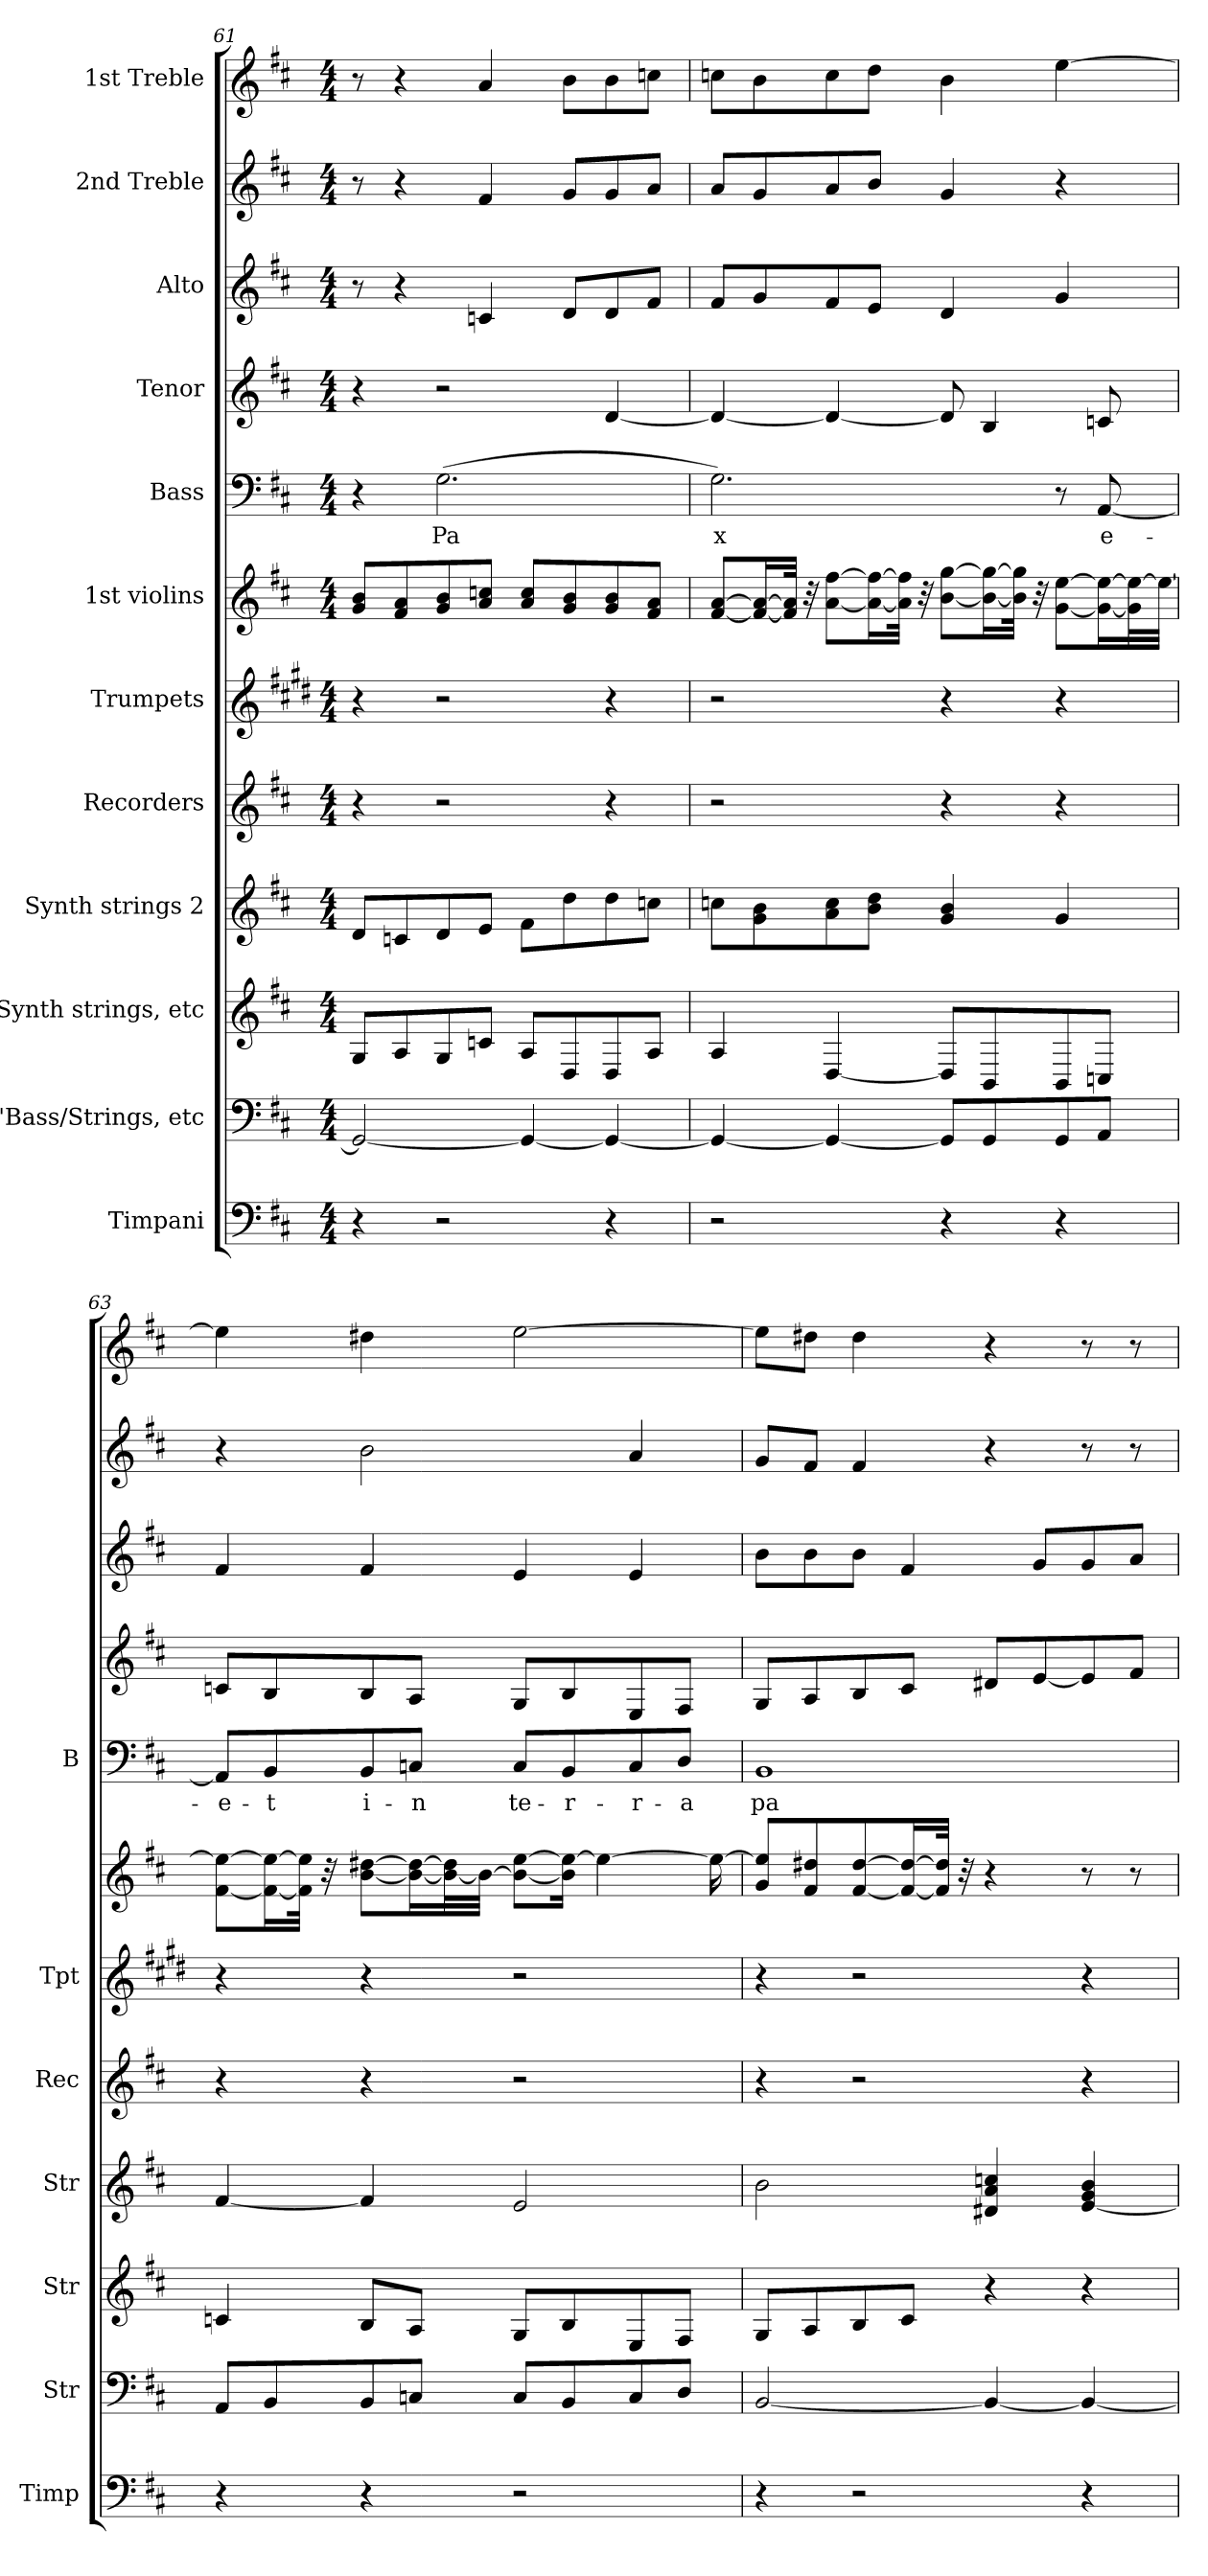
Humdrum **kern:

**kern	**kern	**kern	**kern	**kern	**kern	**kern	**kern	**text	**kern	**kern	**kern	**kern
*part12	*part11	*part10	*part9	*part8	*part7	*part6	*part5	*part5	*part4	*part3	*part2	*part1
*staff12	*staff11	*staff10	*staff9	*staff8	*staff7	*staff6	*staff5	*staff5	*staff4	*staff3	*staff2	*staff1
*I"Timpani	*I"D'Bass/Strings, etc	*I"Synth strings, etc	*I"Synth strings 2	*I"Recorders	*I"Trumpets	*I"1st violins	*I"Bass	*	*I"Tenor	*I"Alto	*I"2nd Treble	*I"1st Treble
*I'Timp	*I'Str	*I'Str	*I'Str	*I'Rec	*I'Tpt	*	*I'B	*	*	*	*	*
*clefF4	*clefF4	*clefG2	*clefG2	*clefG2	*clefG2	*clefG2	*clefF4	*	*clefG2	*clefG2	*clefG2	*clefG2
*	*	*	*	*	*ITrd1c2	*	*	*	*	*	*	*
*k[f#c#]	*k[f#c#]	*k[f#c#]	*k[f#c#]	*k[f#c#]	*k[f#c#]	*k[f#c#]	*k[f#c#]	*	*k[f#c#]	*k[f#c#]	*k[f#c#]	*k[f#c#]
*D:	*D:	*D:	*D:	*D:	*D:	*D:	*D:	*	*D:	*D:	*D:	*D:
*M4/4	*M4/4	*M4/4	*M4/4	*M4/4	*M4/4	*M4/4	*M4/4	*	*M4/4	*M4/4	*M4/4	*M4/4
=61	=61	=61	=61	=61	=61	=61	=61	=61	=61	=61	=61	=61
4r	2GG/_	8G/L	8d/L	4r	4r	8g/ 8b/L	4r	.	4r	8r	8r	8r
.	.	8A/	8cn/	.	.	8f#/ 8a/	.	.	.	4r	4r	4r
2r	.	8G/	8d/	2r	2r	8g/ 8b/	(2.G\	Pa	2r	.	.	.
.	.	8cn/J	8e/J	.	.	8a/ 8ccn/J	.	.	.	4cn/	4f#/	4a/
.	4GG/_	8A/L	8f#\L	.	.	8a/ 8cc/L	.	.	.	.	.	.
.	.	8D/	8dd\	.	.	8g/ 8b/	.	.	.	8d/L	8g/L	8b\L
4r	4GG/_	8D/	8dd\	4r	4r	8g/ 8b/	.	.	[4d/	8d/	8g/	8b\
.	.	8A/J	8ccn\J	.	.	8f#/ 8a/J	.	.	.	8f#/J	8a/J	8ccn\J
=62	=62	=62	=62	=62	=62	=62	=62	=62	=62	=62	=62	=62
2r	4GG/_	4A/	8ccn\L	2r	2r	[8f#/ [8a/L	2.G\)	x	4d/_	8f#/L	8a/L	8ccn\L
.	.	.	8g\ 8b\	.	.	16f#/_ 16a/_L	.	.	.	8g/	8g/	8b\
.	.	.	.	.	.	32f#/] 32a/]JJk	.	.	.	.	.	.
.	.	.	.	.	.	32r	.	.	.	.	.	.
.	4GG/_	[4D/	8a\ 8cc\	.	.	[8a\ [8ff#\L	.	.	4d/_	8f#/	8a/	8cc\
.	.	.	8b\ 8dd\J	.	.	16a\_ 16ff#\_L	.	.	.	8e/J	8b/J	8dd\J
.	.	.	.	.	.	32a\] 32ff#\]JJk	.	.	.	.	.	.
.	.	.	.	.	.	32r	.	.	.	.	.	.
4r	8GG/L]	8D/L]	4g/ 4b/	4r	4r	[8b\ [8gg\L	.	.	8d/]	4d/	4g/	4b\
.	8GG/	8BB/	.	.	.	16b\_ 16gg\_L	.	.	4B/	.	.	.
.	.	.	.	.	.	32b\] 32gg\]JJk	.	.	.	.	.	.
.	.	.	.	.	.	32r	.	.	.	.	.	.
4r	8GG/	8BB/	4g/	4r	4r	[8g\ [8ee\L	8r	.	.	4g/	4r	[4ee\
.	8AA/J	8Cn/J	.	.	.	16g\_ 16ee\_L	[8AA/	e-	8cn/	.	.	.
.	.	.	.	.	.	32g\] 32ee\_L	.	.	.	.	.	.
.	.	.	.	.	.	32ee\JJJ_	.	.	.	.	.	.
!!LO:PB:g=z
=63	=63	=63	=63	=63	=63	=63	=63	=63	=63	=63	=63	=63
4r	8AA/L	4cn/	[4f#/	4r	4r	[8f#\ 8ee\_L	8AA/L]	-e-	8cn/L	4f#/	4r	4ee\]
.	8BB/	.	.	.	.	16f#\_ 16ee\_L	8BB/	-t	8B/	.	.	.
.	.	.	.	.	.	32f#\] 32ee\]JJk	.	.	.	.	.	.
.	.	.	.	.	.	32r	.	.	.	.	.	.
4r	8BB/	8B/L	4f#/]	4r	4r	[8b\ [8dd#X\L	8BB/	i-	8B/	4f#/	2b\	4dd#X\
.	8Cn/J	8A/J	.	.	.	16b\_ 16dd#\_L	8Cn/J	-n	8A/J	.	.	.
.	.	.	.	.	.	32b\_ 32dd#\]L	.	.	.	.	.	.
.	.	.	.	.	.	32b\JJJ_	.	.	.	.	.	.
2r	8C/L	8G/L	2e/	2r	2r	8b\_ [8ee\L	8C/L	te-	8G/L	4e/	.	[2ee\
.	8BB/	8B/	.	.	.	16b\] 16ee\_Jk	8BB/	-r-	8B/	.	.	.
.	.	.	.	.	.	4ee\_	.	.	.	.	.	.
.	8C/	8E/	.	.	.	.	8C/	-r-	8E/	4e/	4a/	.
.	8D/J	8F#/J	.	.	.	.	8D/J	-a	8F#/J	.	.	.
.	.	.	.	.	.	16ee\_	.	.	.	.	.	.
=64	=64	=64	=64	=64	=64	=64	=64	=64	=64	=64	=64	=64
4r	[2BB/	8G/L	2b\	4r	4r	8g/ 8ee/]L	1BB	-pa	8G/L	8b\L	8g/L	8ee\L]
.	.	8A/	.	.	.	8f#/ 8dd#X/	.	.	8A/	8b\	8f#/J	8dd#X\J
2r	.	8B/	.	2r	2r	[8f#/ [8dd#/	.	.	8B/	8b\J	4f#/	4dd#\
.	.	8c#/J	.	.	.	16f#/_ 16dd#/_L	.	.	8c#/J	4f#/	.	.
.	.	.	.	.	.	32f#/] 32dd#/]JJk	.	.	.	.	.	.
.	.	.	.	.	.	32r	.	.	.	.	.	.
.	4BB/_	4r	4d#X/ 4a/ 4ccn/	.	.	4r	.	.	8d#X/L	.	4r	4r
.	.	.	.	.	.	.	.	.	[8e/	8g/L	.	.
4r	4BB/_	4r	[4e/ 4g/ 4b/	4r	4r	8r	.	.	8e/]	8g/	8r	8r
.	.	.	.	.	.	8r	.	.	8f#/J	8a/J	8r	8r
=	=	=	=	=	=	=	=	=	=	=	=	=
*-	*-	*-	*-	*-	*-	*-	*-	*-	*-	*-	*-	*-
